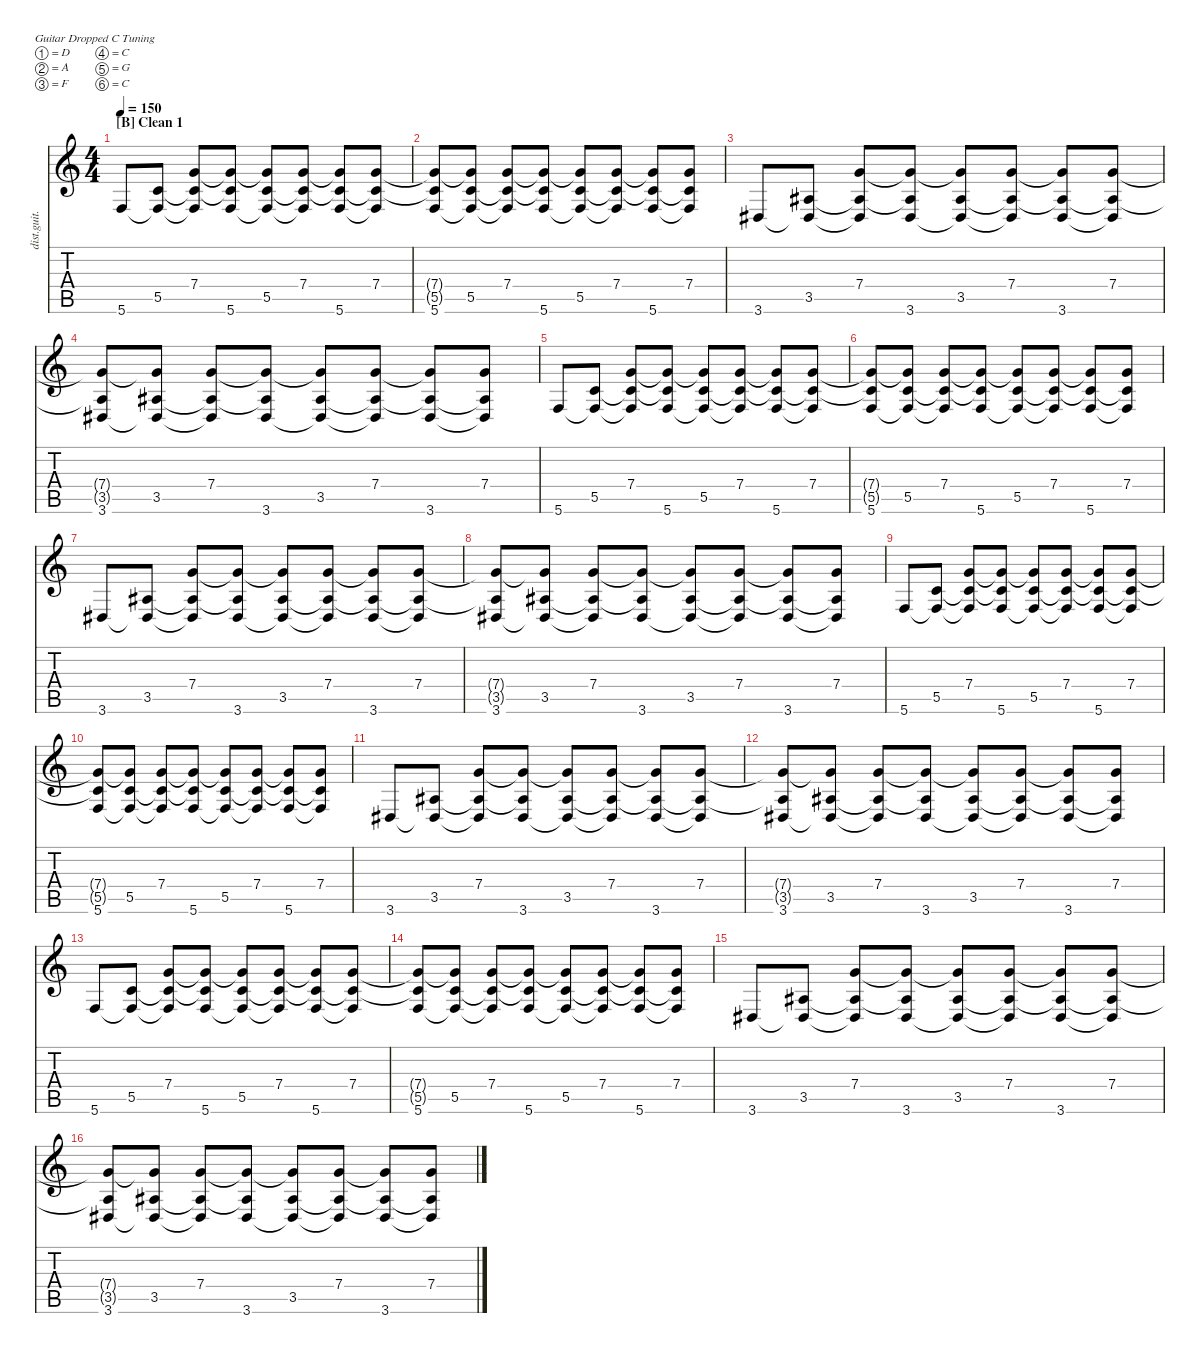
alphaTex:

\hideDynamics
\bracketExtendMode nobrackets
\track ("Clean 2" "dist.guit.") {instrument distortionguitar}
\staff {score tabs}
\tuning (D4 A3 F3 C3 G2 C2)
\ts (4 4)
\section ("B" "Clean 1")
\tempo 150
\clef g2
\ks c
5.6.8{dy mf beam Up} (5.5 5.6{t}).8{beam Up} (7.4 5.6{t} 5.5{t}).8{beam Up} (5.6 7.4{t} 5.5{t}).8{beam Up} (5.5 7.4{t} 5.6{t}).8{beam Up} (7.4 5.5{t} 5.6{t}).8{beam Up} (5.6 5.5{t} 7.4{t}).8{beam Up} (7.4 5.6{t} 5.5{t}).8{beam Up} |
(5.6 5.5{t} 7.4{t}).8{beam Up} (5.5 5.6{t} 7.4{t}).8{beam Up} (7.4 5.6{t} 5.5{t}).8{beam Up} (5.6 7.4{t} 5.5{t}).8{beam Up} (5.5 7.4{t} 5.6{t}).8{beam Up} (7.4 5.5{t} 5.6{t}).8{beam Up} (5.6 5.5{t} 7.4{t}).8{beam Up} (7.4 5.6{t} 5.5{t}).8{beam Up} |
3.6{acc #}.8{beam Up} (3.5{acc #} 3.6{t acc #}).8{beam Up} (7.4 3.6{t acc #} 3.5{t acc #}).8{beam Up} (3.6{acc #} 7.4{t} 3.5{t acc #}).8{beam Up} (3.5{acc #} 7.4{t} 3.6{t acc #}).8{beam Up} (7.4 3.5{t acc #} 3.6{t acc #}).8{beam Up} (3.6{acc #} 3.5{t acc #} 7.4{t}).8{beam Up} (7.4 3.6{t acc #} 3.5{t acc #}).8{beam Up} |
(3.6{acc #} 3.5{t acc #} 7.4{t}).8{beam Up} (3.5{acc #} 3.6{t acc #} 7.4{t}).8{beam Up} (7.4 3.6{t acc #} 3.5{t acc #}).8{beam Up} (3.6{acc #} 7.4{t} 3.5{t acc #}).8{beam Up} (3.5{acc #} 7.4{t} 3.6{t acc #}).8{beam Up} (7.4 3.5{t acc #} 3.6{t acc #}).8{beam Up} (3.6{acc #} 3.5{t acc #} 7.4{t}).8{beam Up} (7.4 3.6{t acc #} 3.5{t acc #}).8{beam Up} |
5.6.8{beam Up} (5.5 5.6{t}).8{beam Up} (7.4 5.6{t} 5.5{t}).8{beam Up} (5.6 7.4{t} 5.5{t}).8{beam Up} (5.5 7.4{t} 5.6{t}).8{beam Up} (7.4 5.5{t} 5.6{t}).8{beam Up} (5.6 5.5{t} 7.4{t}).8{beam Up} (7.4 5.6{t} 5.5{t}).8{beam Up} |
(5.6 5.5{t} 7.4{t}).8{beam Up} (5.5 5.6{t} 7.4{t}).8{beam Up} (7.4 5.6{t} 5.5{t}).8{beam Up} (5.6 7.4{t} 5.5{t}).8{beam Up} (5.5 7.4{t} 5.6{t}).8{beam Up} (7.4 5.5{t} 5.6{t}).8{beam Up} (5.6 5.5{t} 7.4{t}).8{beam Up} (7.4 5.6{t} 5.5{t}).8{beam Up} |
3.6{acc #}.8{beam Up} (3.5{acc #} 3.6{t acc #}).8{beam Up} (7.4 3.6{t acc #} 3.5{t acc #}).8{beam Up} (3.6{acc #} 7.4{t} 3.5{t acc #}).8{beam Up} (3.5{acc #} 7.4{t} 3.6{t acc #}).8{beam Up} (7.4 3.5{t acc #} 3.6{t acc #}).8{beam Up} (3.6{acc #} 3.5{t acc #} 7.4{t}).8{beam Up} (7.4 3.6{t acc #} 3.5{t acc #}).8{beam Up} |
(3.6{acc #} 3.5{t acc #} 7.4{t}).8{beam Up} (3.5{acc #} 3.6{t acc #} 7.4{t}).8{beam Up} (7.4 3.6{t acc #} 3.5{t acc #}).8{beam Up} (3.6{acc #} 7.4{t} 3.5{t acc #}).8{beam Up} (3.5{acc #} 7.4{t} 3.6{t acc #}).8{beam Up} (7.4 3.5{t acc #} 3.6{t acc #}).8{beam Up} (3.6{acc #} 3.5{t acc #} 7.4{t}).8{beam Up} (7.4 3.6{t acc #} 3.5{t acc #}).8{beam Up} |
5.6.8{beam Up} (5.5 5.6{t}).8{beam Up} (7.4 5.6{t} 5.5{t}).8{beam Up} (5.6 7.4{t} 5.5{t}).8{beam Up} (5.5 7.4{t} 5.6{t}).8{beam Up} (7.4 5.5{t} 5.6{t}).8{beam Up} (5.6 5.5{t} 7.4{t}).8{beam Up} (7.4 5.6{t} 5.5{t}).8{beam Up} |
(5.6 5.5{t} 7.4{t}).8{beam Up} (5.5 5.6{t} 7.4{t}).8{beam Up} (7.4 5.6{t} 5.5{t}).8{beam Up} (5.6 7.4{t} 5.5{t}).8{beam Up} (5.5 7.4{t} 5.6{t}).8{beam Up} (7.4 5.5{t} 5.6{t}).8{beam Up} (5.6 5.5{t} 7.4{t}).8{beam Up} (7.4 5.6{t} 5.5{t}).8{beam Up} |
3.6{acc #}.8{beam Up} (3.5{acc #} 3.6{t acc #}).8{beam Up} (7.4 3.6{t acc #} 3.5{t acc #}).8{beam Up} (3.6{acc #} 7.4{t} 3.5{t acc #}).8{beam Up} (3.5{acc #} 7.4{t} 3.6{t acc #}).8{beam Up} (7.4 3.5{t acc #} 3.6{t acc #}).8{beam Up} (3.6{acc #} 3.5{t acc #} 7.4{t}).8{beam Up} (7.4 3.6{t acc #} 3.5{t acc #}).8{beam Up} |
(3.6{acc #} 3.5{t acc #} 7.4{t}).8{beam Up} (3.5{acc #} 3.6{t acc #} 7.4{t}).8{beam Up} (7.4 3.6{t acc #} 3.5{t acc #}).8{beam Up} (3.6{acc #} 7.4{t} 3.5{t acc #}).8{beam Up} (3.5{acc #} 7.4{t} 3.6{t acc #}).8{beam Up} (7.4 3.5{t acc #} 3.6{t acc #}).8{beam Up} (3.6{acc #} 3.5{t acc #} 7.4{t}).8{beam Up} (7.4 3.6{t acc #} 3.5{t acc #}).8{beam Up} |
5.6.8{beam Up} (5.5 5.6{t}).8{beam Up} (7.4 5.6{t} 5.5{t}).8{beam Up} (5.6 7.4{t} 5.5{t}).8{beam Up} (5.5 7.4{t} 5.6{t}).8{beam Up} (7.4 5.5{t} 5.6{t}).8{beam Up} (5.6 5.5{t} 7.4{t}).8{beam Up} (7.4 5.6{t} 5.5{t}).8{beam Up} |
(5.6 5.5{t} 7.4{t}).8{beam Up} (5.5 5.6{t} 7.4{t}).8{beam Up} (7.4 5.6{t} 5.5{t}).8{beam Up} (5.6 7.4{t} 5.5{t}).8{beam Up} (5.5 7.4{t} 5.6{t}).8{beam Up} (7.4 5.5{t} 5.6{t}).8{beam Up} (5.6 5.5{t} 7.4{t}).8{beam Up} (7.4 5.6{t} 5.5{t}).8{beam Up} |
3.6{acc #}.8{beam Up} (3.5{acc #} 3.6{t acc #}).8{beam Up} (7.4 3.6{t acc #} 3.5{t acc #}).8{beam Up} (3.6{acc #} 7.4{t} 3.5{t acc #}).8{beam Up} (3.5{acc #} 7.4{t} 3.6{t acc #}).8{beam Up} (7.4 3.5{t acc #} 3.6{t acc #}).8{beam Up} (3.6{acc #} 3.5{t acc #} 7.4{t}).8{beam Up} (7.4 3.6{t acc #} 3.5{t acc #}).8{beam Up} |
(3.6{acc #} 3.5{t acc #} 7.4{t}).8{beam Up} (3.5{acc #} 3.6{t acc #} 7.4{t}).8{beam Up} (7.4 3.6{t acc #} 3.5{t acc #}).8{beam Up} (3.6{acc #} 7.4{t} 3.5{t acc #}).8{beam Up} (3.5{acc #} 7.4{t} 3.6{t acc #}).8{beam Up} (7.4 3.5{t acc #} 3.6{t acc #}).8{beam Up} (3.6{acc #} 3.5{t acc #} 7.4{t}).8{beam Up} (7.4 3.6{t acc #} 3.5{t acc #}).8{beam Up}
